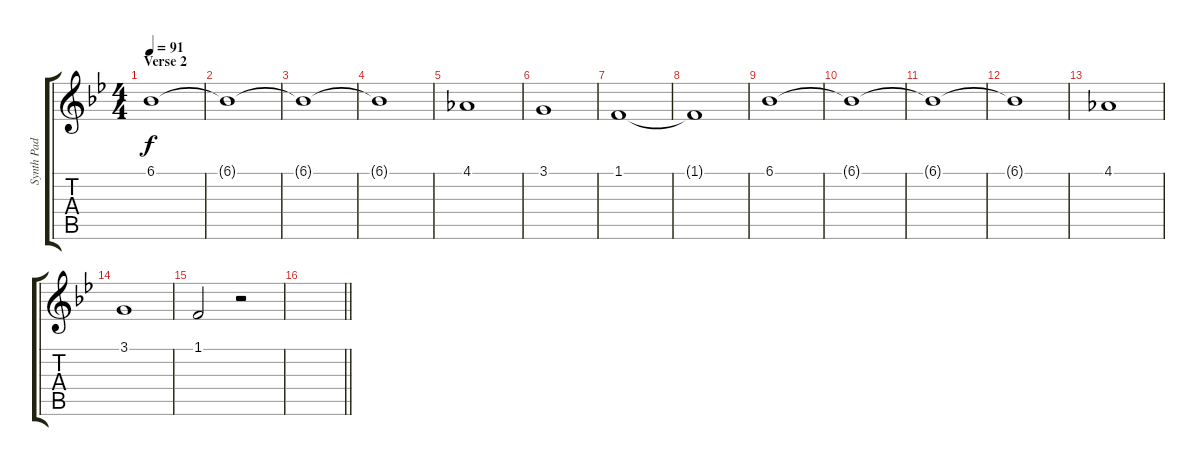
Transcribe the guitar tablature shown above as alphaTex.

\track ("Synth Pad" "Synth Pad") {instrument pad2warm}
\staff {score tabs}
\tuning (E4 B3 G3 D3 A2 E2) {hide}
\ts (4 4)
\section ("" "Verse 2")
\tempo 91
\clef g2
\ks bb
6.1.1{dy f} |
6.1{t}.1 |
6.1{t}.1 |
6.1{t}.1 |
4.1.1 |
3.1.1 |
1.1.1 |
1.1{t}.1 |
6.1.1 |
6.1{t}.1 |
6.1{t}.1 |
6.1{t}.1 |
4.1.1 |
3.1.1 |
1.1.2 r.2 |
\barLineRight lightlight
